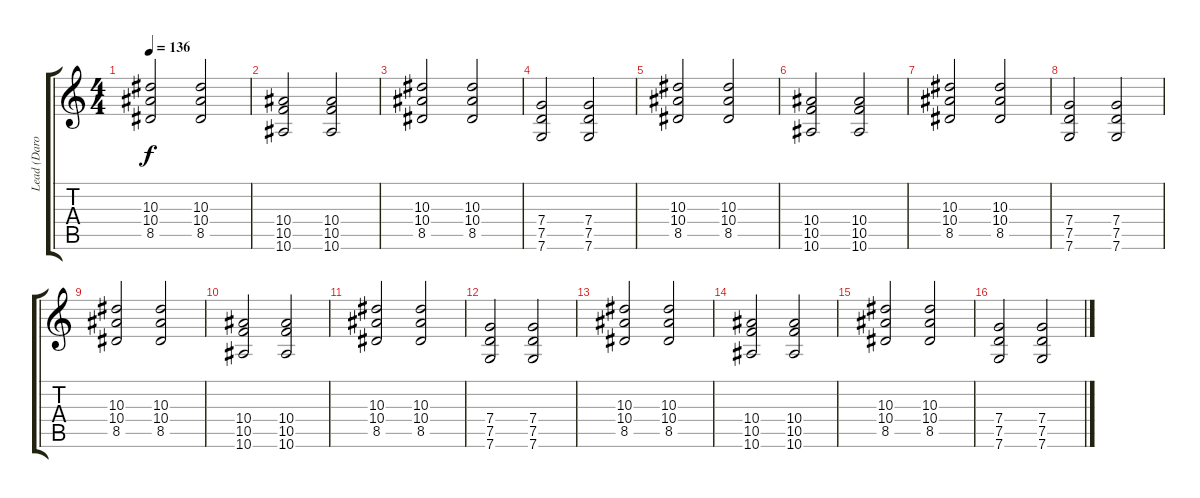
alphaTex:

\track ("Lead (Daron)" "Lead (Daro") {instrument overdrivenguitar}
\staff {score tabs}
\tuning (D4 A3 F3 C3 G2 C2) {hide}
\ts (4 4)
\tempo 136
\clef g2
\ks c
(10.3 10.4 8.5).2{dy f} (10.3 10.4 8.5).2 |
(10.4 10.5 10.6).2 (10.4 10.5 10.6).2 |
(10.3 10.4 8.5).2 (10.3 10.4 8.5).2 |
(7.4 7.5 7.6).2 (7.4 7.5 7.6).2 |
(10.3 10.4 8.5).2 (10.3 10.4 8.5).2 |
(10.4 10.5 10.6).2 (10.4 10.5 10.6).2 |
(10.3 10.4 8.5).2 (10.3 10.4 8.5).2 |
(7.4 7.5 7.6).2 (7.4 7.5 7.6).2 |
(10.3 10.4 8.5).2 (10.3 10.4 8.5).2 |
(10.4 10.5 10.6).2 (10.4 10.5 10.6).2 |
(10.3 10.4 8.5).2 (10.3 10.4 8.5).2 |
(7.4 7.5 7.6).2 (7.4 7.5 7.6).2 |
(10.3 10.4 8.5).2 (10.3 10.4 8.5).2 |
(10.4 10.5 10.6).2 (10.4 10.5 10.6).2 |
(10.3 10.4 8.5).2 (10.3 10.4 8.5).2 |
(7.4 7.5 7.6).2 (7.4 7.5 7.6).2
